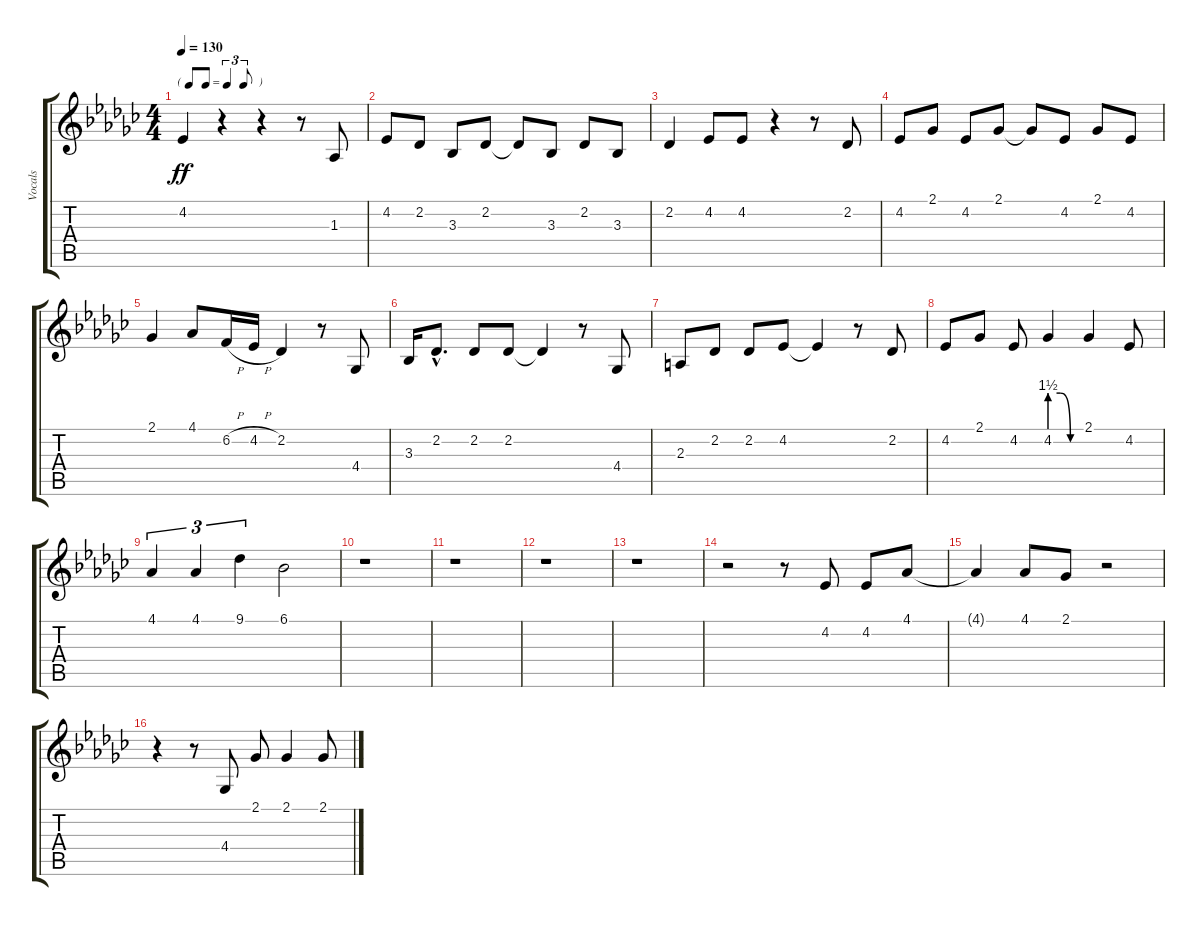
\track ("Vocals" "Vocals") {instrument tenorsax}
\staff {score tabs}
\tuning (E4 B3 G3 D3 A2 E2) {hide}
\ts (4 4)
\tf triplet8th
\tempo 130
\clef g2
\ks gb
4.2.4{dy ff} r.4 r.4 r.8 1.3.8 |
4.2.8 2.2.8 3.3.8 2.2.8 2.2{t}.8 3.3.8 2.2.8 3.3.8 |
2.2.4 4.2.8 4.2.8 r.4 r.8 2.2.8 |
4.2.8 2.1.8 4.2.8 2.1.8 2.1{t}.8 4.2.8 2.1.8 4.2.8 |
2.1.4 4.1.8 6.2{h}.16 4.2{h}.16 2.2.4 r.8 4.4.8 |
3.3.16 2.2{hac}.8{d} 2.2.8 2.2.8 2.2{t}.4 r.8 4.4.8 |
2.3.8 2.2.8 2.2.8 4.2.8 4.2{t}.4 r.8 2.2.8 |
4.2.8 2.1.8 4.2.8 4.2{be (custom 0 6 20 6 40 0 60 0)}.4 2.1.4 4.2.8 |
4.1.4{tu (3 2)} 4.1.4{tu (3 2)} 9.1.4{tu (3 2)} 6.1.2 |
r.1 |
r.1 |
r.1 |
r.1 |
r.2 r.8 4.2.8 4.2.8 4.1.8 |
4.1{t}.4 4.1.8 2.1.8 r.2 |
r.4 r.8 4.4.8 2.1.8 2.1.4 2.1.8
